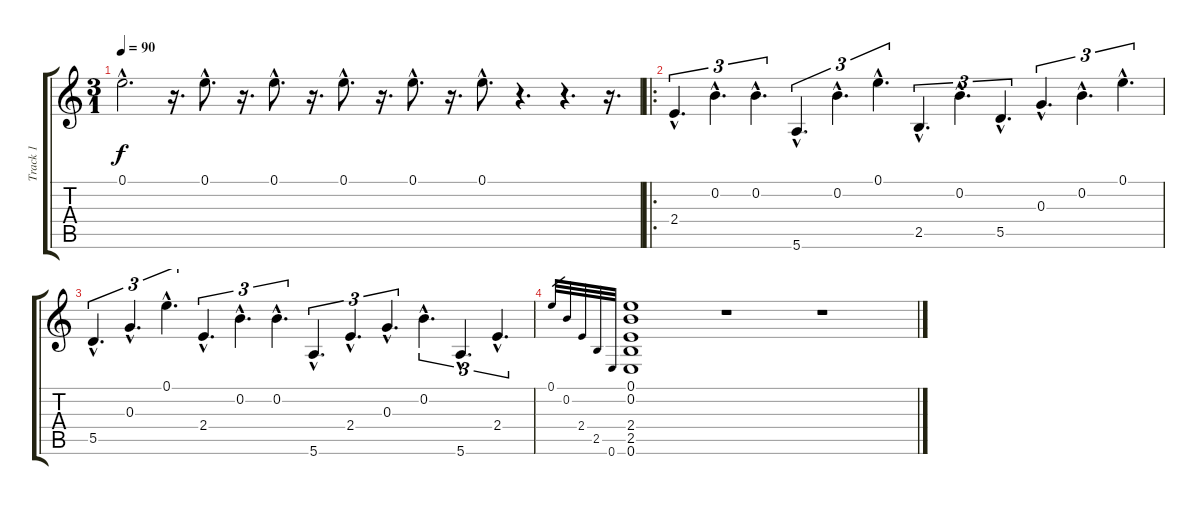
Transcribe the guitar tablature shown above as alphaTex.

\track ("Track 1" "Track 1") {instrument acousticguitarnylon}
\staff {score tabs}
\tuning (E4 B3 G3 D3 A2 E2) {hide}
\ts (3 1)
\tempo 90
\clef g2
\ks c
0.1{hac}.2{d dy f} r.16{d} 0.1{hac}.8{d} r.16{d} 0.1{hac}.8{d} r.16{d} 0.1{hac}.8{d} r.16{d} 0.1{hac}.8{d} r.16{d} 0.1{hac}.8{d} r.4{d} r.4{d} r.16{d} |
\ro
2.4{hac}.4{d tu (3 2)} 0.2{hac}.4{d tu (3 2)} 0.2{hac}.4{d tu (3 2)} 5.6{hac}.4{d tu (3 2)} 0.2{hac}.4{d tu (3 2)} 0.1{hac}.4{d tu (3 2)} 2.5{hac}.4{d tu (3 2)} 0.2{hac}.4{d tu (3 2)} 5.5{hac}.4{d tu (3 2)} 0.3{hac}.4{d tu (3 2)} 0.2{hac}.4{d tu (3 2)} 0.1{hac}.4{d tu (3 2)} |
5.5{hac}.4{d tu (3 2)} 0.3{hac}.4{d tu (3 2)} 0.1{hac}.4{d tu (3 2)} 2.4{hac}.4{d tu (3 2)} 0.2{hac}.4{d tu (3 2)} 0.2{hac}.4{d tu (3 2)} 5.6{hac}.4{d tu (3 2)} 2.4{hac}.4{d tu (3 2)} 0.3{hac}.4{d tu (3 2)} 0.2{hac}.4{d tu (3 2)} 5.6{hac}.4{d tu (3 2)} 2.4{hac}.4{d tu (3 2)} |
0.1.32{gr} 0.2.32{gr} 2.4.32{gr} 2.5.32{gr} 0.6.32{gr} (0.1 0.2 2.4 2.5 0.6).1 r.1 r.1
